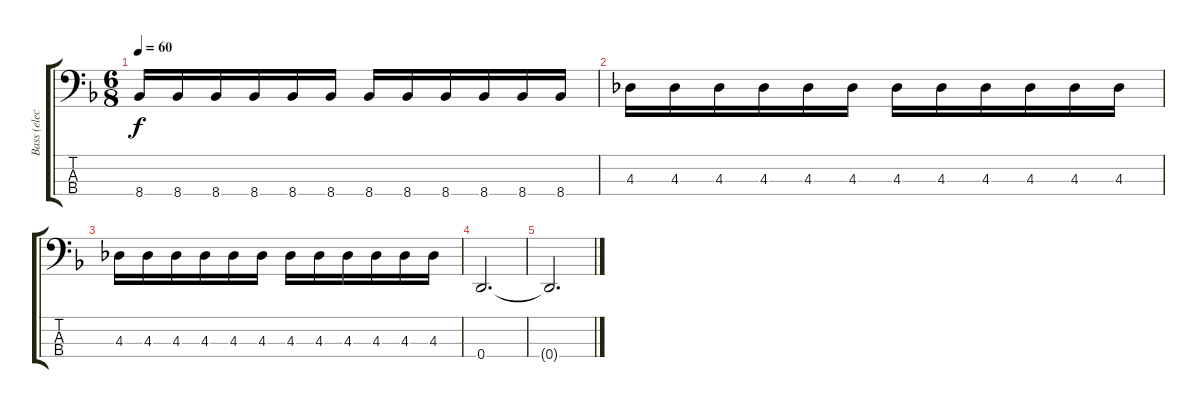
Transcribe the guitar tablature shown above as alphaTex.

\track ("Bass (elec.)" "Bass (elec") {instrument electricbassfinger}
\staff {score tabs}
\tuning (G2 D2 A1 D1) {hide}
\ts (6 8)
\tempo 60
\clef f4
\ks dminor
8.4.16{dy f} 8.4.16 8.4.16 8.4.16 8.4.16 8.4.16 8.4.16 8.4.16 8.4.16 8.4.16 8.4.16 8.4.16 |
4.3.16 4.3.16 4.3.16 4.3.16 4.3.16 4.3.16 4.3.16 4.3.16 4.3.16 4.3.16 4.3.16 4.3.16 |
4.3.16 4.3.16 4.3.16 4.3.16 4.3.16 4.3.16 4.3.16 4.3.16 4.3.16 4.3.16 4.3.16 4.3.16 |
0.4.2{d} |
0.4{t}.2{d}
